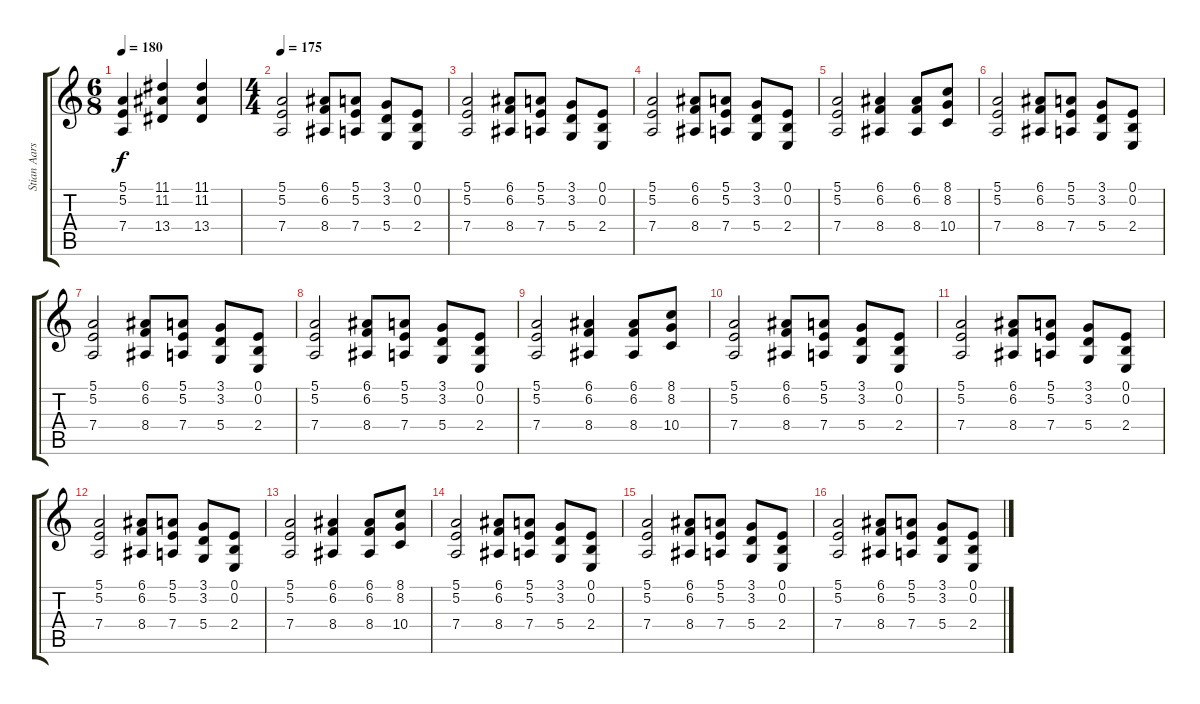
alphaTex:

\track ("Stian Aarstad" "Stian Aars") {instrument pad4choir}
\staff {score tabs}
\tuning (E4 B3 G3 D3 A2 E2) {hide}
\ts (6 8)
\tempo 180
\clef g2
\ks c
(5.1 5.2 7.4).4{dy f} (11.1 11.2 13.4).4 (11.1 11.2 13.4).4 |
\ts (4 4)
\tempo 175
(5.1 5.2 7.4).2{volume 5} (6.1 6.2 8.4).8 (5.1 5.2 7.4).8 (3.1 3.2 5.4).8 (0.1 0.2 2.4).8 |
(5.1 5.2 7.4).2 (6.1 6.2 8.4).8 (5.1 5.2 7.4).8 (3.1 3.2 5.4).8 (0.1 0.2 2.4).8 |
(5.1 5.2 7.4).2 (6.1 6.2 8.4).8 (5.1 5.2 7.4).8 (3.1 3.2 5.4).8 (0.1 0.2 2.4).8 |
(5.1 5.2 7.4).2 (6.1 6.2 8.4).4 (6.1 6.2 8.4).8 (8.1 8.2 10.4).8 |
(5.1 5.2 7.4).2 (6.1 6.2 8.4).8 (5.1 5.2 7.4).8 (3.1 3.2 5.4).8 (0.1 0.2 2.4).8 |
(5.1 5.2 7.4).2 (6.1 6.2 8.4).8 (5.1 5.2 7.4).8 (3.1 3.2 5.4).8 (0.1 0.2 2.4).8 |
(5.1 5.2 7.4).2 (6.1 6.2 8.4).8 (5.1 5.2 7.4).8 (3.1 3.2 5.4).8 (0.1 0.2 2.4).8 |
(5.1 5.2 7.4).2 (6.1 6.2 8.4).4 (6.1 6.2 8.4).8 (8.1 8.2 10.4).8 |
(5.1 5.2 7.4).2 (6.1 6.2 8.4).8 (5.1 5.2 7.4).8 (3.1 3.2 5.4).8 (0.1 0.2 2.4).8 |
(5.1 5.2 7.4).2 (6.1 6.2 8.4).8 (5.1 5.2 7.4).8 (3.1 3.2 5.4).8 (0.1 0.2 2.4).8 |
(5.1 5.2 7.4).2 (6.1 6.2 8.4).8 (5.1 5.2 7.4).8 (3.1 3.2 5.4).8 (0.1 0.2 2.4).8 |
(5.1 5.2 7.4).2 (6.1 6.2 8.4).4 (6.1 6.2 8.4).8 (8.1 8.2 10.4).8 |
(5.1 5.2 7.4).2 (6.1 6.2 8.4).8 (5.1 5.2 7.4).8 (3.1 3.2 5.4).8 (0.1 0.2 2.4).8 |
(5.1 5.2 7.4).2 (6.1 6.2 8.4).8 (5.1 5.2 7.4).8 (3.1 3.2 5.4).8 (0.1 0.2 2.4).8 |
(5.1 5.2 7.4).2 (6.1 6.2 8.4).8 (5.1 5.2 7.4).8 (3.1 3.2 5.4).8 (0.1 0.2 2.4).8
